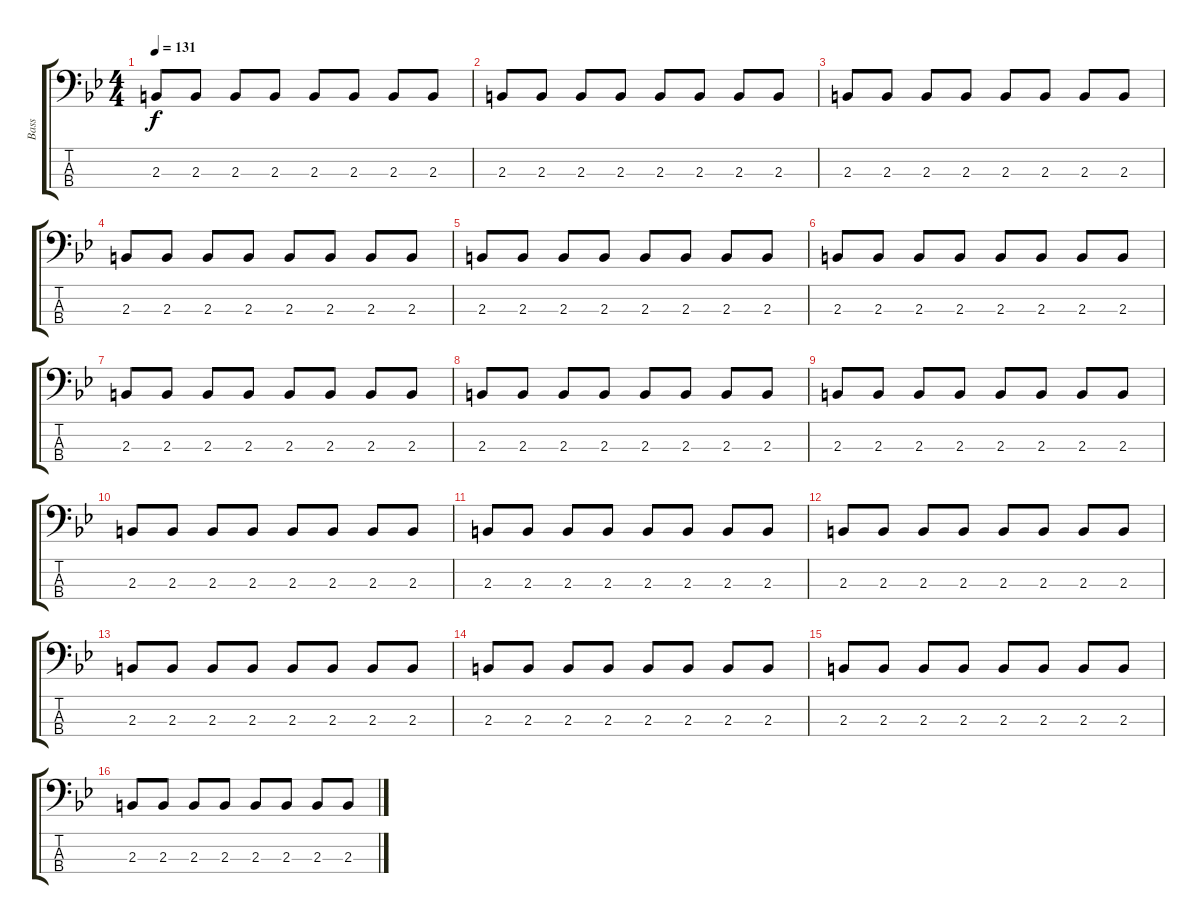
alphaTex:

\track ("Bass" "Bass") {instrument electricbassfinger}
\staff {score tabs}
\tuning (G2 D2 A1 E1) {hide}
\ts (4 4)
\tempo 131
\clef f4
\ks bb
2.3.8{dy f instrument electricbassfinger} 2.3.8 2.3.8 2.3.8 2.3.8 2.3.8 2.3.8 2.3.8 |
2.3.8 2.3.8 2.3.8 2.3.8 2.3.8 2.3.8 2.3.8 2.3.8 |
2.3.8 2.3.8 2.3.8 2.3.8 2.3.8 2.3.8 2.3.8 2.3.8 |
2.3.8 2.3.8 2.3.8 2.3.8 2.3.8 2.3.8 2.3.8 2.3.8 |
2.3.8 2.3.8 2.3.8 2.3.8 2.3.8 2.3.8 2.3.8 2.3.8 |
2.3.8 2.3.8 2.3.8 2.3.8 2.3.8 2.3.8 2.3.8 2.3.8 |
2.3.8 2.3.8 2.3.8 2.3.8 2.3.8 2.3.8 2.3.8 2.3.8 |
2.3.8 2.3.8 2.3.8 2.3.8 2.3.8 2.3.8 2.3.8 2.3.8 |
2.3.8 2.3.8 2.3.8 2.3.8 2.3.8 2.3.8 2.3.8 2.3.8 |
2.3.8 2.3.8 2.3.8 2.3.8 2.3.8 2.3.8 2.3.8 2.3.8 |
2.3.8 2.3.8 2.3.8 2.3.8 2.3.8 2.3.8 2.3.8 2.3.8 |
2.3.8 2.3.8 2.3.8 2.3.8 2.3.8 2.3.8 2.3.8 2.3.8 |
2.3.8 2.3.8 2.3.8 2.3.8 2.3.8 2.3.8 2.3.8 2.3.8 |
2.3.8 2.3.8 2.3.8 2.3.8 2.3.8 2.3.8 2.3.8 2.3.8 |
2.3.8 2.3.8 2.3.8 2.3.8 2.3.8 2.3.8 2.3.8 2.3.8 |
2.3.8 2.3.8 2.3.8 2.3.8 2.3.8 2.3.8 2.3.8 2.3.8
